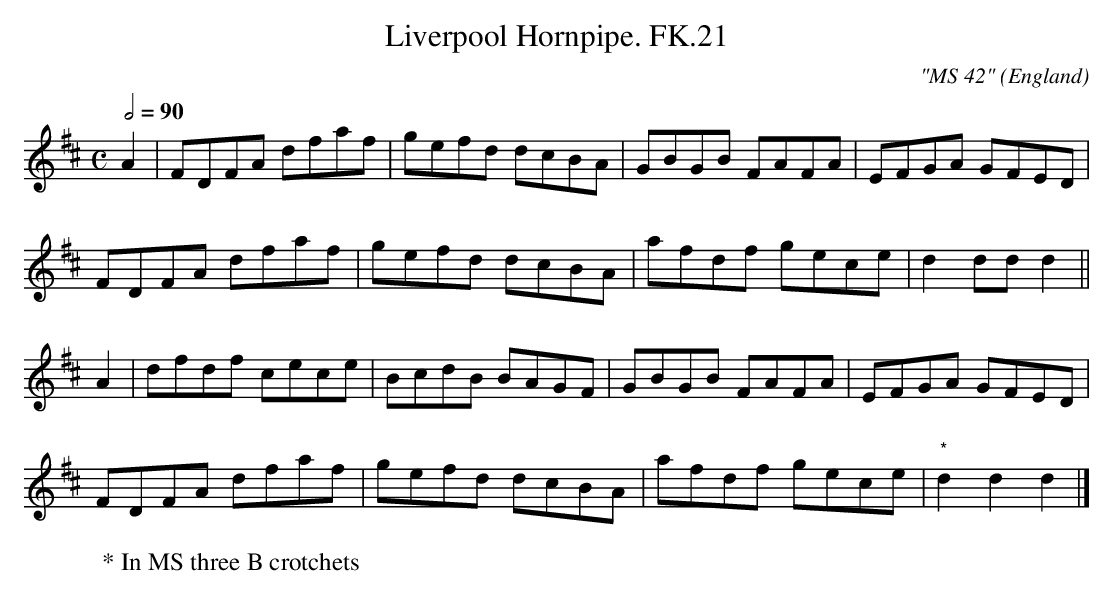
X:1
T:Liverpool Hornpipe. FK.21
C:"MS 42"
L:1/8
M:C
O:England
Q:1/2=90
K:D
A2 | FDFA dfaf |gefd dcBA | GBGB FAFA | EFGA GFED |!
FDFA dfaf | gefd dcBA | afdf gece | d2 dd d2 ||!
A2 | dfdf cece | BcdB BAGF | GBGB FAFA | EFGA GFED |!
FDFA dfaf | gefd dcBA | afdf gece | "*"d2 d2 d2 |]
W:* In MS three B crotchets
